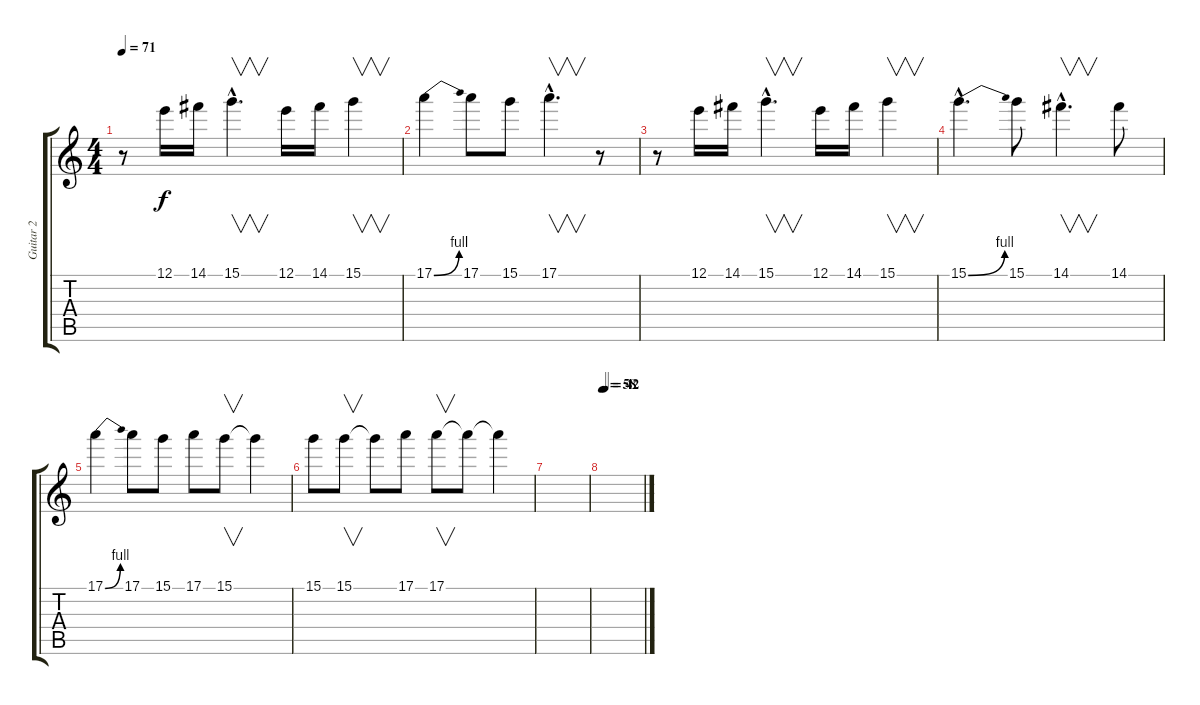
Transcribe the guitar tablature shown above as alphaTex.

\track ("Guitar 2" "Guitar 2") {instrument overdrivenguitar}
\staff {score tabs}
\tuning (E4 B3 G3 D3 A2 E2) {hide}
\ts (4 4)
\tempo 71
\clef g2
\ks c
r.8{dy f} 12.1.16 14.1.16 15.1{hac}.4{v d} 12.1.16 14.1.16 15.1.4{v} |
17.1{be (bend 0 0 60 4)}.4 17.1.8 15.1.8 17.1{hac}.4{v d} r.8 |
r.8 12.1.16 14.1.16 15.1{hac}.4{v d} 12.1.16 14.1.16 15.1.4{v} |
15.1{be (bend 0 0 60 4) hac}.4{d} 15.1.8 14.1{hac}.4{v d} 14.1.8 |
17.1{be (bend 0 0 60 4)}.4 17.1.8 15.1.8 17.1.8 15.1.8{v} 15.1{t}.4 |
15.1.8 15.1.8{v} 15.1{t}.8 17.1.8 17.1.8{v} 17.1{t}.8 17.1{t}.4 |
|
\tempo 58
\tempo (42 0.0625)
